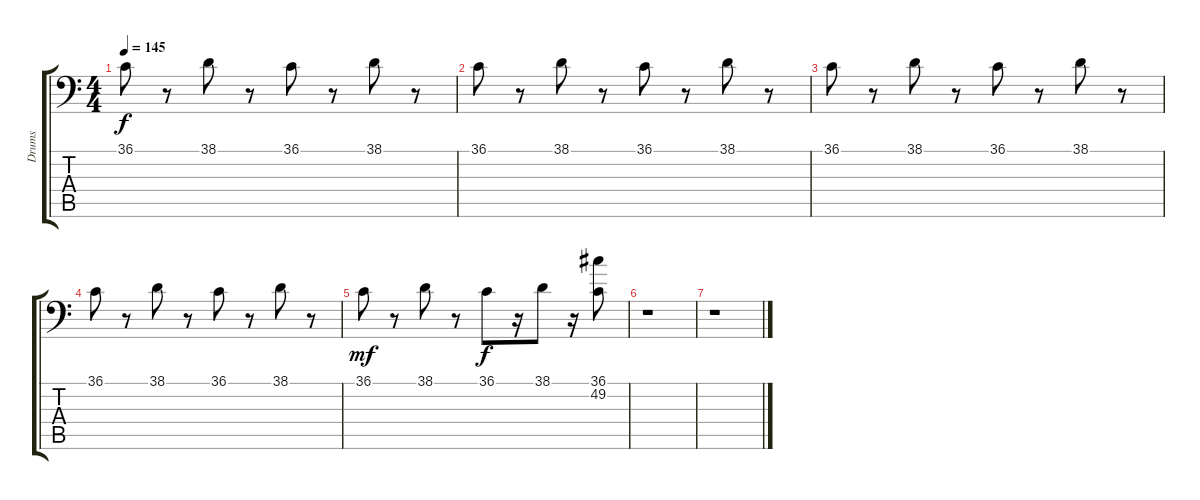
\track ("Drums" "Drums") {instrument acousticgrandpiano}
\staff {score tabs}
\tuning (C-1 C-1 C-1 C-1 C-1 C-1) {hide}
\ts (4 4)
\tempo 145
\clef f4
\ks c
36.1.8{dy f} r.8 38.1.8 r.8 36.1.8 r.8 38.1.8 r.8 |
36.1.8 r.8 38.1.8 r.8 36.1.8 r.8 38.1.8 r.8 |
36.1.8 r.8 38.1.8 r.8 36.1.8 r.8 38.1.8 r.8 |
36.1.8 r.8 38.1.8 r.8 36.1.8 r.8 38.1.8 r.8 |
36.1.8{dy mf} r.8 38.1.8 r.8 36.1.8{dy f} r.16 38.1.8 r.16 (36.1 49.2).8 |
r.1 |
r.1
